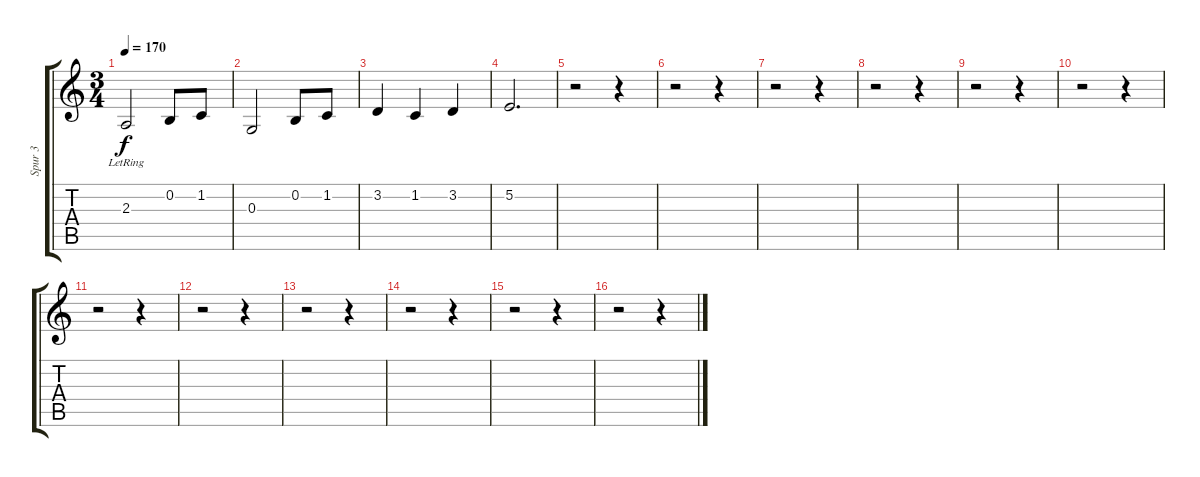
\track ("Spur 3" "Spur 3") {instrument tangoaccordion}
\staff {score tabs}
\tuning (E4 B3 G3 D3 A2 E2) {hide}
\ts (3 4)
\tempo 170
\clef g2
\ks c
2.3{lr}.2{dy f} 0.2.8 1.2.8 |
0.3.2 0.2.8 1.2.8 |
3.2.4 1.2.4 3.2.4 |
5.2.2{d} |
r.2 r.4 |
r.2 r.4 |
r.2 r.4 |
r.2 r.4 |
r.2 r.4 |
r.2 r.4 |
r.2 r.4 |
r.2 r.4 |
r.2 r.4 |
r.2 r.4 |
r.2 r.4 |
r.2 r.4
